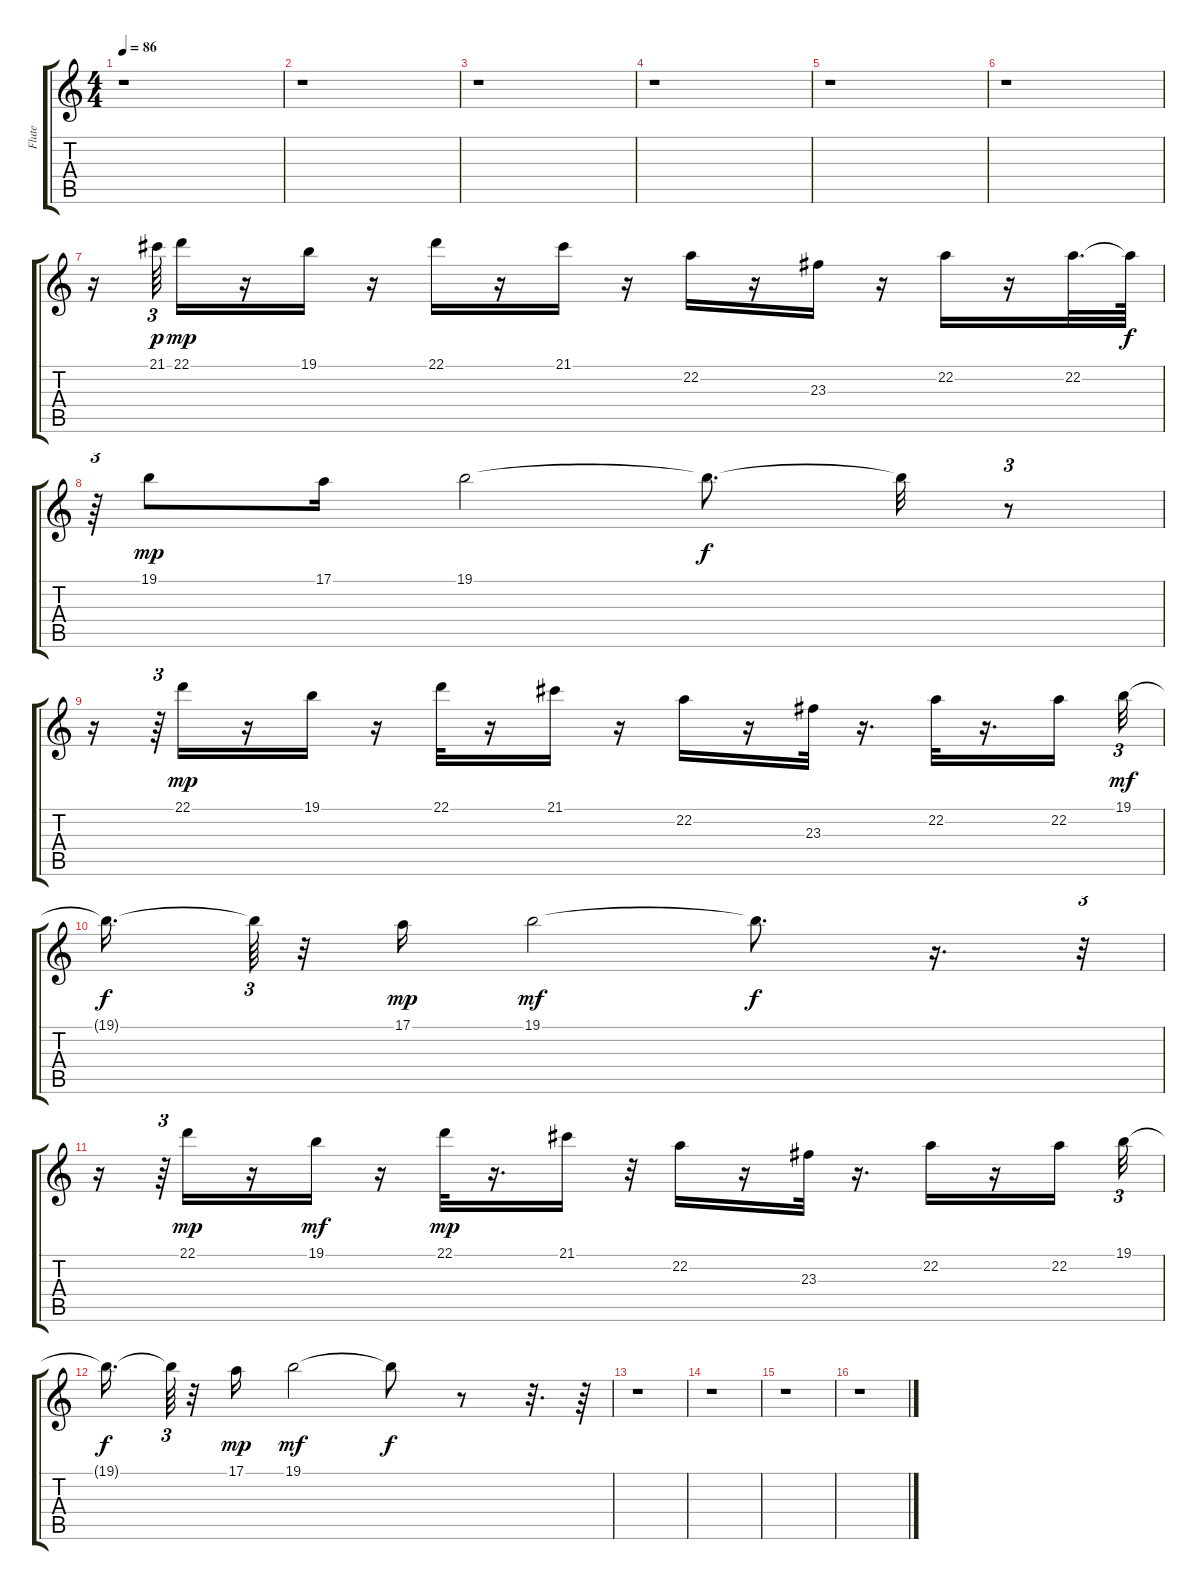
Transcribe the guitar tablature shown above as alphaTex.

\track ("Flute" "Flute") {instrument flute}
\staff {score tabs}
\tuning (E4 B3 G3 D3 A2 E2) {hide}
\ts (4 4)
\tempo 86
\clef g2
\ks c
r.1{dy f} |
r.1 |
r.1 |
r.1 |
r.1 |
r.1 |
r.16 21.1.64{tu (3 2) dy p} 22.1.16{dy mp} r.16 19.1.16 r.16 22.1.16 r.16 21.1.16 r.16 22.2.16 r.16 23.3.16 r.16 22.2.16 r.16 22.2.32{d} 22.2{t}.64{dy f} |
r.64{tu (3 2)} 19.1.8{dy mp} 17.1.16 19.1.2 19.1{t}.8{d dy f} 19.1{t}.32 r.8{tu (3 2)} |
r.16 r.64{tu (3 2)} 22.1.16{dy mp} r.16 19.1.16 r.16 22.1.32 r.16 21.1.16 r.16 22.2.16 r.16 23.3.32 r.16{d} 22.2.32 r.16{d} 22.2.16 19.1.32{tu (3 2) dy mf} |
19.1{t}.16{d dy f} 19.1{t}.64{tu (3 2)} r.32 17.1.16{dy mp} 19.1.2{dy mf} 19.1{t}.8{d dy f} r.16{d} r.32{tu (3 2)} |
r.16 r.64{tu (3 2)} 22.1.16{dy mp} r.16 19.1.16{dy mf} r.16 22.1.32{dy mp} r.16{d} 21.1.16 r.32 22.2.16 r.16 23.3.32 r.16{d} 22.2.16 r.16 22.2.16 19.1.32{tu (3 2)} |
19.1{t}.16{d dy f} 19.1{t}.64{tu (3 2)} r.32 17.1.16{dy mp} 19.1.2{dy mf} 19.1{t}.8{dy f} r.8 r.32{d} r.64 |
r.1 |
r.1 |
r.1 |
r.1
